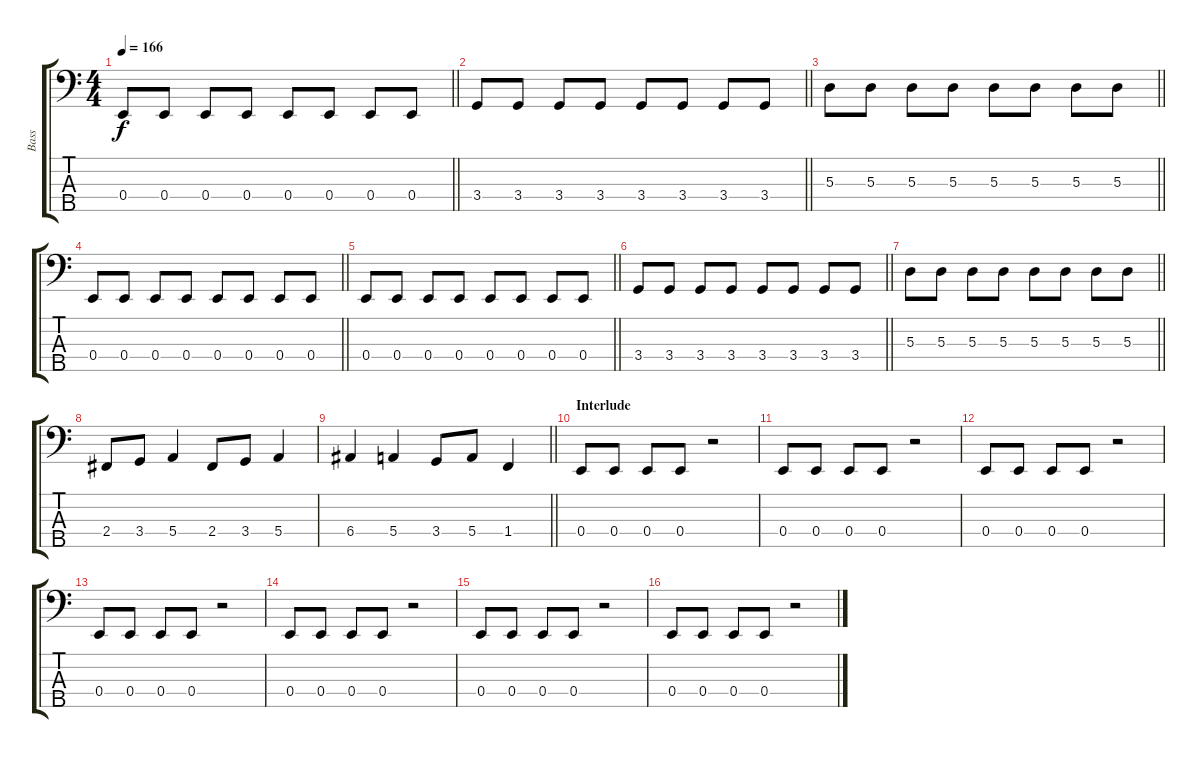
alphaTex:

\track ("Bass" "Bass") {instrument electricbassfinger}
\staff {score tabs}
\tuning (G2 D2 A1 E1 B0) {hide}
\ts (4 4)
\tempo 166
\clef f4
\barLineRight lightlight
\ks c
0.4.8{dy f} 0.4.8 0.4.8 0.4.8 0.4.8 0.4.8 0.4.8 0.4.8 |
\barLineRight lightlight
3.4.8 3.4.8 3.4.8 3.4.8 3.4.8 3.4.8 3.4.8 3.4.8 |
\barLineRight lightlight
5.3.8 5.3.8 5.3.8 5.3.8 5.3.8 5.3.8 5.3.8 5.3.8 |
\barLineRight lightlight
0.4.8 0.4.8 0.4.8 0.4.8 0.4.8 0.4.8 0.4.8 0.4.8 |
\barLineRight lightlight
0.4.8 0.4.8 0.4.8 0.4.8 0.4.8 0.4.8 0.4.8 0.4.8 |
\barLineRight lightlight
3.4.8 3.4.8 3.4.8 3.4.8 3.4.8 3.4.8 3.4.8 3.4.8 |
\barLineRight lightlight
5.3.8 5.3.8 5.3.8 5.3.8 5.3.8 5.3.8 5.3.8 5.3.8 |
2.4.8 3.4.8 5.4.4 2.4.8 3.4.8 5.4.4 |
\barLineRight lightlight
6.4.4 5.4.4 3.4.8 5.4.8 1.4.4 |
\section ("" "Interlude")
0.4.8 0.4.8 0.4.8 0.4.8 r.2 |
0.4.8 0.4.8 0.4.8 0.4.8 r.2 |
0.4.8 0.4.8 0.4.8 0.4.8 r.2 |
0.4.8 0.4.8 0.4.8 0.4.8 r.2 |
0.4.8 0.4.8 0.4.8 0.4.8 r.2 |
0.4.8 0.4.8 0.4.8 0.4.8 r.2 |
0.4.8 0.4.8 0.4.8 0.4.8 r.2
